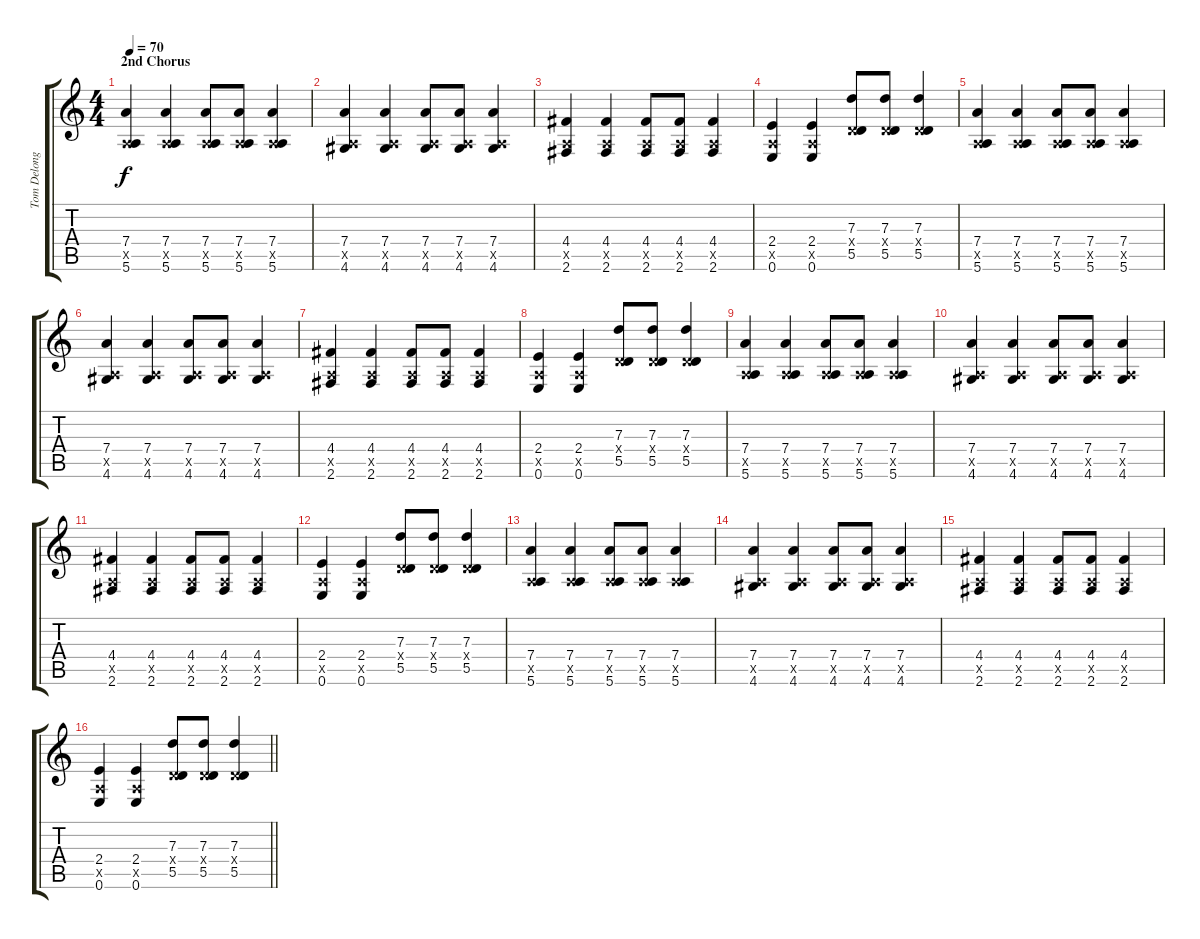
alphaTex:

\track ("Tom Delonge (Guitar)" "Tom Delong") {instrument overdrivenguitar}
\staff {score tabs}
\tuning (E4 B3 G3 D3 A2 E2) {hide}
\ts (4 4)
\section ("" "2nd Chorus")
\tempo 70
\clef g2
\ks c
(7.4 0.5{x} 5.6).4{dy f} (7.4 0.5{x} 5.6).4 (7.4 0.5{x} 5.6).8 (7.4 0.5{x} 5.6).8 (7.4 0.5{x} 5.6).4 |
(7.4 0.5{x} 4.6).4 (7.4 0.5{x} 4.6).4 (7.4 0.5{x} 4.6).8 (7.4 0.5{x} 4.6).8 (7.4 0.5{x} 4.6).4 |
(4.4 0.5{x} 2.6).4 (4.4 0.5{x} 2.6).4 (4.4 0.5{x} 2.6).8 (4.4 0.5{x} 2.6).8 (4.4 0.5{x} 2.6).4 |
(2.4 0.5{x} 0.6).4 (2.4 0.5{x} 0.6).4 (7.3 0.4{x} 5.5).8 (7.3 0.4{x} 5.5).8 (7.3 0.4{x} 5.5).4 |
(7.4 0.5{x} 5.6).4 (7.4 0.5{x} 5.6).4 (7.4 0.5{x} 5.6).8 (7.4 0.5{x} 5.6).8 (7.4 0.5{x} 5.6).4 |
(7.4 0.5{x} 4.6).4 (7.4 0.5{x} 4.6).4 (7.4 0.5{x} 4.6).8 (7.4 0.5{x} 4.6).8 (7.4 0.5{x} 4.6).4 |
(4.4 0.5{x} 2.6).4 (4.4 0.5{x} 2.6).4 (4.4 0.5{x} 2.6).8 (4.4 0.5{x} 2.6).8 (4.4 0.5{x} 2.6).4 |
(2.4 0.5{x} 0.6).4 (2.4 0.5{x} 0.6).4 (7.3 0.4{x} 5.5).8 (7.3 0.4{x} 5.5).8 (7.3 0.4{x} 5.5).4 |
(7.4 0.5{x} 5.6).4 (7.4 0.5{x} 5.6).4 (7.4 0.5{x} 5.6).8 (7.4 0.5{x} 5.6).8 (7.4 0.5{x} 5.6).4 |
(7.4 0.5{x} 4.6).4 (7.4 0.5{x} 4.6).4 (7.4 0.5{x} 4.6).8 (7.4 0.5{x} 4.6).8 (7.4 0.5{x} 4.6).4 |
(4.4 0.5{x} 2.6).4 (4.4 0.5{x} 2.6).4 (4.4 0.5{x} 2.6).8 (4.4 0.5{x} 2.6).8 (4.4 0.5{x} 2.6).4 |
(2.4 0.5{x} 0.6).4 (2.4 0.5{x} 0.6).4 (7.3 0.4{x} 5.5).8 (7.3 0.4{x} 5.5).8 (7.3 0.4{x} 5.5).4 |
(7.4 0.5{x} 5.6).4 (7.4 0.5{x} 5.6).4 (7.4 0.5{x} 5.6).8 (7.4 0.5{x} 5.6).8 (7.4 0.5{x} 5.6).4 |
(7.4 0.5{x} 4.6).4 (7.4 0.5{x} 4.6).4 (7.4 0.5{x} 4.6).8 (7.4 0.5{x} 4.6).8 (7.4 0.5{x} 4.6).4 |
(4.4 0.5{x} 2.6).4 (4.4 0.5{x} 2.6).4 (4.4 0.5{x} 2.6).8 (4.4 0.5{x} 2.6).8 (4.4 0.5{x} 2.6).4 |
\barLineRight lightlight
(2.4 0.5{x} 0.6).4 (2.4 0.5{x} 0.6).4 (7.3 0.4{x} 5.5).8 (7.3 0.4{x} 5.5).8 (7.3 0.4{x} 5.5).4
